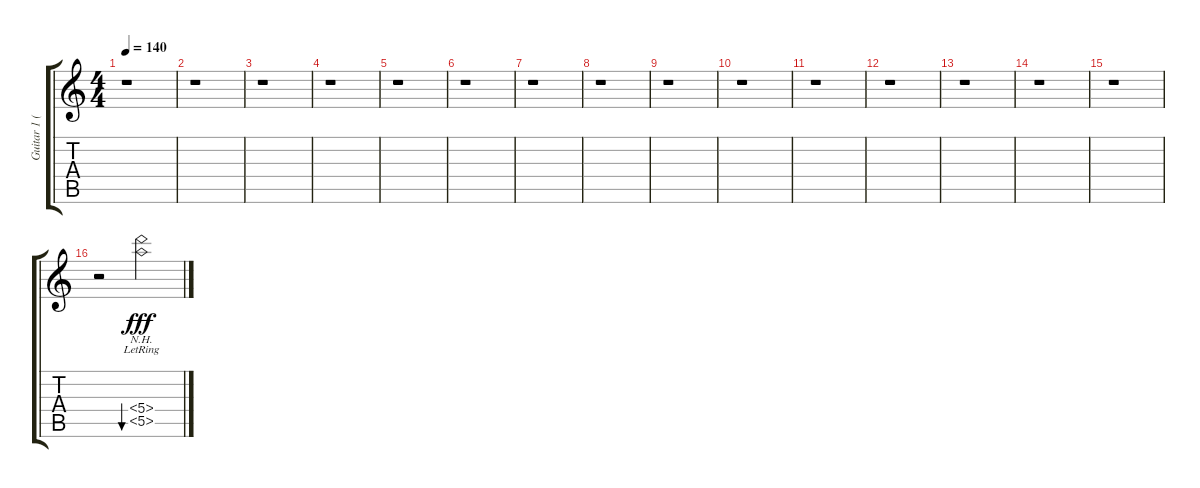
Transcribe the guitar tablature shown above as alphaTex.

\track ("Guitar 1 (Distortion)" "Guitar 1 (") {instrument distortionguitar}
\staff {score tabs}
\tuning (E4 B3 G3 D3 A2 E2) {hide}
\ts (4 4)
\tempo 140
\clef g2
\ks c
r.1{dy f} |
r.1 |
r.1 |
r.1 |
r.1 |
r.1 |
r.1 |
r.1 |
r.1 |
r.1 |
r.1 |
r.1 |
r.1 |
r.1 |
r.1 |
r.2 (5.4{nh lr} 5.5{nh lr}).2{bu 30 dy fff}
